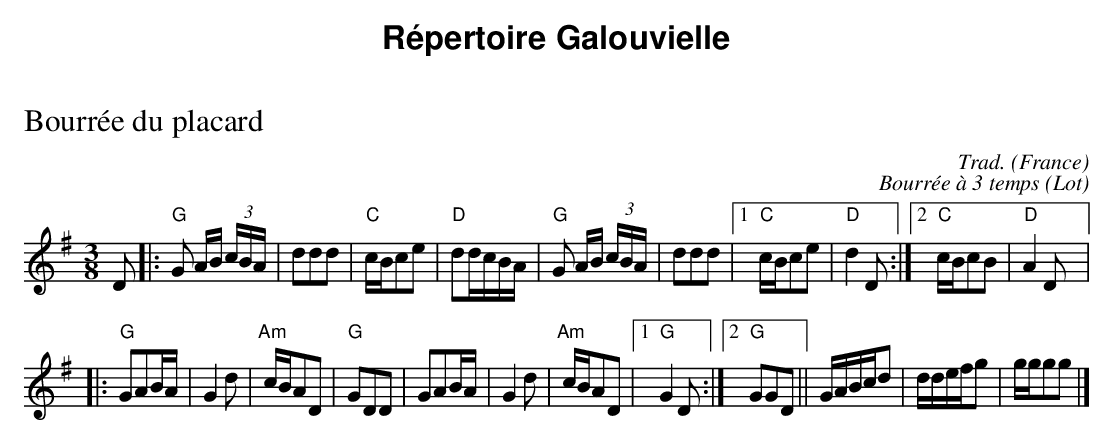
X:1
T:Bourrée du placard
O:France
C:Trad.
M:3/8
L:1/8
K:G
D|:"G"G A/B/ (3c/B/A/|ddd|"C"c/B/ce|"D"dd/c/B/A/|"G"G A/B/ (3c/B/A/|ddd|[1 "C"c/B/ce|"D"d2D:|[2 "C"c/B/cB|"D"A2D|:
"G"GAB/A/|G2d|"Am"c/B/AD|"G"GDD|GAB/A/|G2d|"Am"c/B/AD|[1 "G"G2 D:|[2 "G"GGD||G/A/B/c/d|d/d/e/f/g|g/g/gg|]
